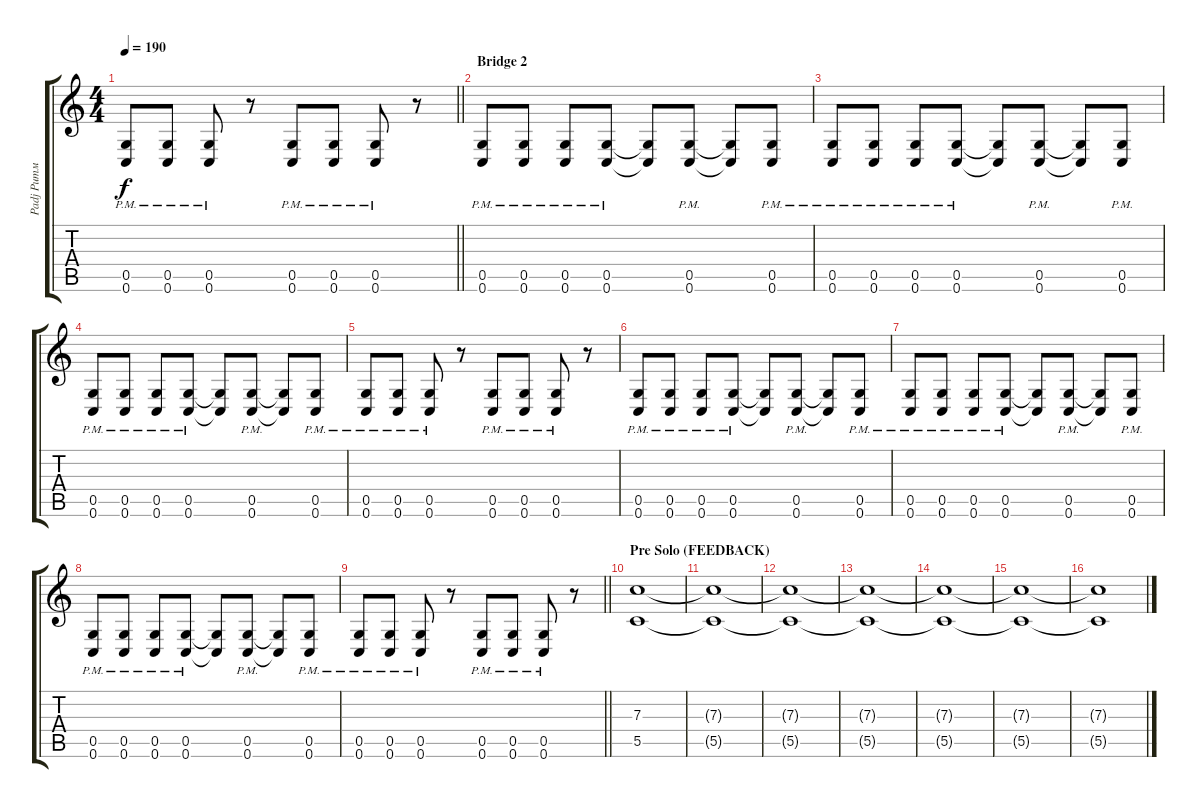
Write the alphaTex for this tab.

\track ("Padj Ритм" "Padj Ритм") {instrument overdrivenguitar}
\staff {score tabs}
\tuning (D4 A3 F3 C3 G2 C2) {hide}
\ts (4 4)
\tempo 190
\clef g2
\barLineRight lightlight
\ks c
(0.5{pm} 0.6{pm}).8{dy f} (0.5{pm} 0.6{pm}).8 (0.5{pm} 0.6{pm}).8 r.8 (0.5{pm} 0.6{pm}).8 (0.5{pm} 0.6{pm}).8 (0.5{pm} 0.6{pm}).8 r.8 |
\section ("" "Bridge 2")
(0.5{pm} 0.6{pm}).8 (0.5{pm} 0.6{pm}).8 (0.5{pm} 0.6{pm}).8 (0.5{pm} 0.6{pm}).8 (0.5{t} 0.6{t}).8 (0.5{pm} 0.6{pm}).8 (0.5{t} 0.6{t}).8 (0.5{pm} 0.6{pm}).8 |
(0.5{pm} 0.6{pm}).8 (0.5{pm} 0.6{pm}).8 (0.5{pm} 0.6{pm}).8 (0.5{pm} 0.6{pm}).8 (0.5{t} 0.6{t}).8 (0.5{pm} 0.6{pm}).8 (0.5{t} 0.6{t}).8 (0.5{pm} 0.6{pm}).8 |
(0.5{pm} 0.6{pm}).8 (0.5{pm} 0.6{pm}).8 (0.5{pm} 0.6{pm}).8 (0.5{pm} 0.6{pm}).8 (0.5{t} 0.6{t}).8 (0.5{pm} 0.6{pm}).8 (0.5{t} 0.6{t}).8 (0.5{pm} 0.6{pm}).8 |
(0.5{pm} 0.6{pm}).8 (0.5{pm} 0.6{pm}).8 (0.5{pm} 0.6{pm}).8 r.8 (0.5{pm} 0.6{pm}).8 (0.5{pm} 0.6{pm}).8 (0.5{pm} 0.6{pm}).8 r.8 |
(0.5{pm} 0.6{pm}).8 (0.5{pm} 0.6{pm}).8 (0.5{pm} 0.6{pm}).8 (0.5{pm} 0.6{pm}).8 (0.5{t} 0.6{t}).8 (0.5{pm} 0.6{pm}).8 (0.5{t} 0.6{t}).8 (0.5{pm} 0.6{pm}).8 |
(0.5{pm} 0.6{pm}).8 (0.5{pm} 0.6{pm}).8 (0.5{pm} 0.6{pm}).8 (0.5{pm} 0.6{pm}).8 (0.5{t} 0.6{t}).8 (0.5{pm} 0.6{pm}).8 (0.5{t} 0.6{t}).8 (0.5{pm} 0.6{pm}).8 |
(0.5{pm} 0.6{pm}).8 (0.5{pm} 0.6{pm}).8 (0.5{pm} 0.6{pm}).8 (0.5{pm} 0.6{pm}).8 (0.5{t} 0.6{t}).8 (0.5{pm} 0.6{pm}).8 (0.5{t} 0.6{t}).8 (0.5{pm} 0.6{pm}).8 |
\barLineRight lightlight
(0.5{pm} 0.6{pm}).8 (0.5{pm} 0.6{pm}).8 (0.5{pm} 0.6{pm}).8 r.8 (0.5{pm} 0.6{pm}).8 (0.5{pm} 0.6{pm}).8 (0.5{pm} 0.6{pm}).8 r.8 |
\section ("" "Pre Solo (FEEDBACK)")
(7.3 5.5).1 |
(7.3{t} 5.5{t}).1 |
(7.3{t} 5.5{t}).1 |
(7.3{t} 5.5{t}).1 |
(7.3{t} 5.5{t}).1 |
(7.3{t} 5.5{t}).1 |
(7.3{t} 5.5{t}).1
